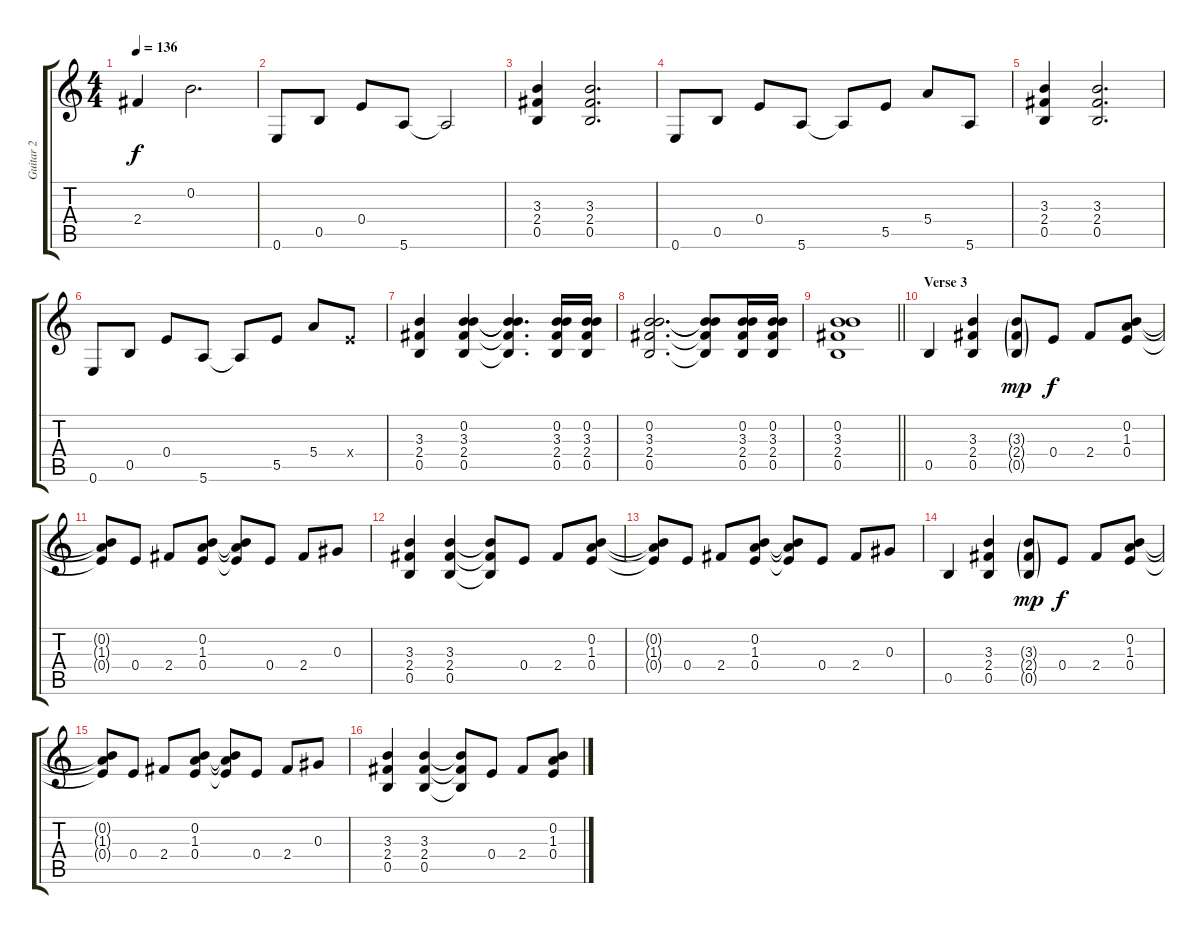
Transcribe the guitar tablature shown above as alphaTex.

\track ("Guitar 2" "Guitar 2") {instrument acousticguitarsteel}
\staff {score tabs}
\tuning (E4 B3 Ab3 E3 B2 E2) {hide}
\ts (4 4)
\tempo 136
\clef g2
\ks c
2.4.4{dy f} 0.2.2{d} |
0.6.8 0.5.8 0.4.8 5.6.8 5.6{t}.2 |
(3.3 2.4 0.5).4 (3.3 2.4 0.5).2{d} |
0.6.8 0.5.8 0.4.8 5.6.8 5.6{t}.8 5.5.8 5.4.8 5.6.8 |
(3.3 2.4 0.5).4 (3.3 2.4 0.5).2{d} |
0.6.8 0.5.8 0.4.8 5.6.8 5.6{t}.8 5.5.8 5.4.8 0.4{x}.8 |
(3.3 2.4 0.5).4 (0.2 3.3 2.4 0.5).4 (0.2{t} 3.3{t} 2.4{t} 0.5{t}).4{d} (0.2 3.3 2.4 0.5).16 (0.2 3.3 2.4 0.5).16 |
(0.2 3.3 2.4 0.5).2{d} (0.2{t} 3.3{t} 2.4{t} 0.5{t}).8 (0.2 3.3 2.4 0.5).16 (0.2 3.3 2.4 0.5).16 |
\barLineRight lightlight
(0.2 3.3 2.4 0.5).1 |
\section ("" "Verse 3")
0.5.4 (3.3 2.4 0.5).4 (3.3{g} 2.4{g} 0.5{g}).8{dy mp} 0.4.8{dy f} 2.4.8 (0.2 1.3 0.4).8 |
(0.2{t} 1.3{t} 0.4{t}).8 0.4.8 2.4.8 (0.2 1.3 0.4).8 (0.2{t} 1.3{t} 0.4{t}).8 0.4.8 2.4.8 0.3.8 |
(3.3 2.4 0.5).4 (3.3 2.4 0.5).4 (3.3{t} 2.4{t} 0.5{t}).8 0.4.8 2.4.8 (0.2 1.3 0.4).8 |
(0.2{t} 1.3{t} 0.4{t}).8 0.4.8 2.4.8 (0.2 1.3 0.4).8 (0.2{t} 1.3{t} 0.4{t}).8 0.4.8 2.4.8 0.3.8 |
0.5.4 (3.3 2.4 0.5).4 (3.3{g} 2.4{g} 0.5{g}).8{dy mp} 0.4.8{dy f} 2.4.8 (0.2 1.3 0.4).8 |
(0.2{t} 1.3{t} 0.4{t}).8 0.4.8 2.4.8 (0.2 1.3 0.4).8 (0.2{t} 1.3{t} 0.4{t}).8 0.4.8 2.4.8 0.3.8 |
(3.3 2.4 0.5).4 (3.3 2.4 0.5).4 (3.3{t} 2.4{t} 0.5{t}).8 0.4.8 2.4.8 (0.2 1.3 0.4).8
